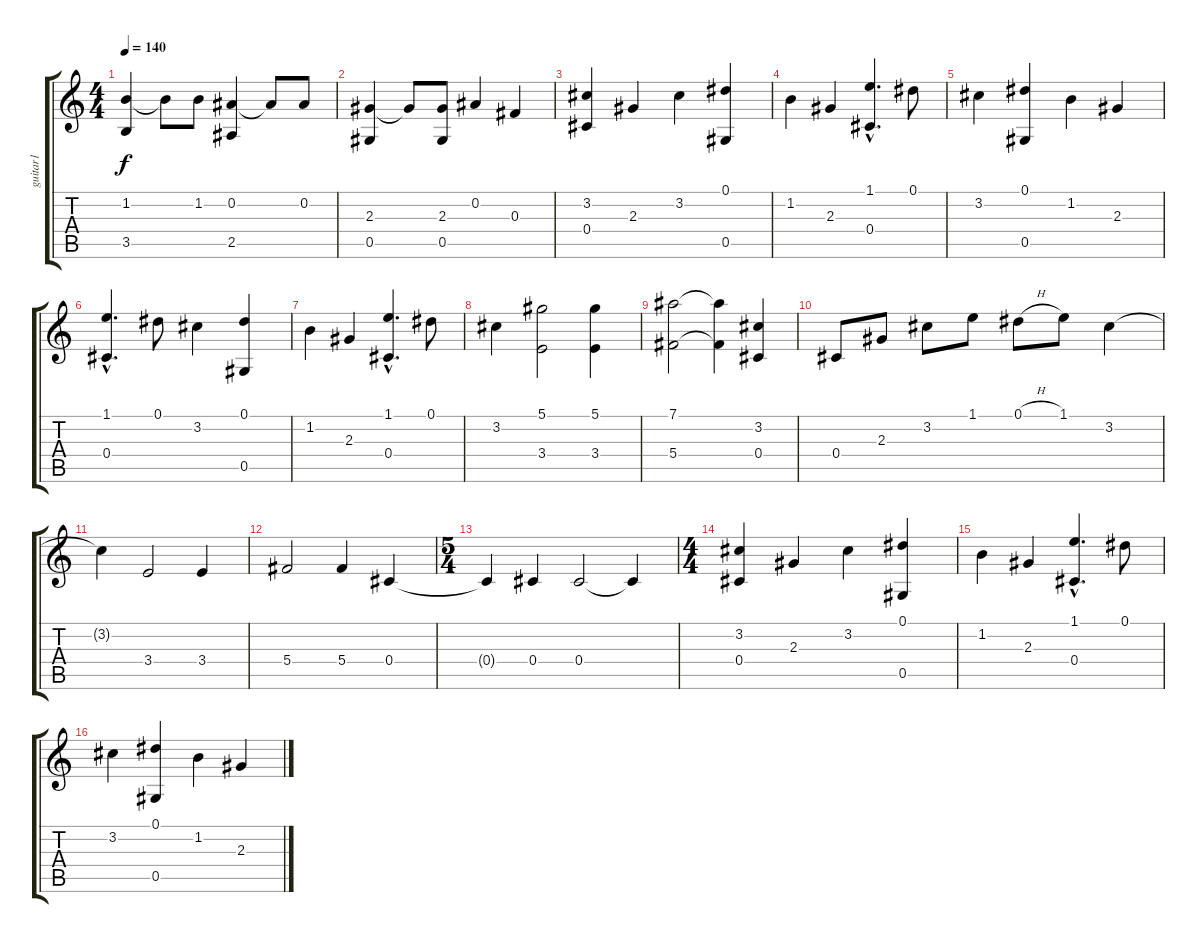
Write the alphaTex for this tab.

\track ("guitar1" "guitar1") {instrument acousticguitarnylon}
\staff {score tabs}
\tuning (Eb4 Bb3 Gb3 Db3 Ab2 Eb2) {hide}
\ts (4 4)
\tempo 140
\clef g2
\ks c
(1.2 3.5).4{dy f} 1.2{t}.8 1.2.8 (0.2 2.5).4 0.2{t}.8 0.2.8 |
(2.3 0.5).4 2.3{t}.8 (2.3 0.5).8 0.2.4 0.3.4 |
(3.2 0.4).4 2.3.4 3.2.4 (0.1 0.5).4 |
1.2.4 2.3.4 (1.1{hac} 0.4).4{d} 0.1.8 |
3.2.4 (0.1 0.5).4 1.2.4 2.3.4 |
(1.1{hac} 0.4{hac}).4{d} 0.1.8 3.2.4 (0.1 0.5).4 |
1.2.4 2.3.4 (1.1{hac} 0.4{hac}).4{d} 0.1.8 |
3.2.4 (5.1 3.4).2 (5.1 3.4).4 |
(7.1 5.4).2 (7.1{t} 5.4{t}).4 (3.2 0.4).4 |
0.4.8 2.3.8 3.2.8 1.1.8 0.1{h}.8 1.1.8 3.2.4 |
3.2{t}.4 3.4.2 3.4.4 |
5.4.2 5.4.4 0.4.4 |
\ts (5 4)
0.4{t}.4 0.4.4 0.4.2 0.4{t}.4 |
\ts (4 4)
(3.2 0.4).4 2.3.4 3.2.4 (0.1 0.5).4 |
1.2.4 2.3.4 (1.1{hac} 0.4).4{d} 0.1.8 |
3.2.4 (0.1 0.5).4 1.2.4 2.3.4
